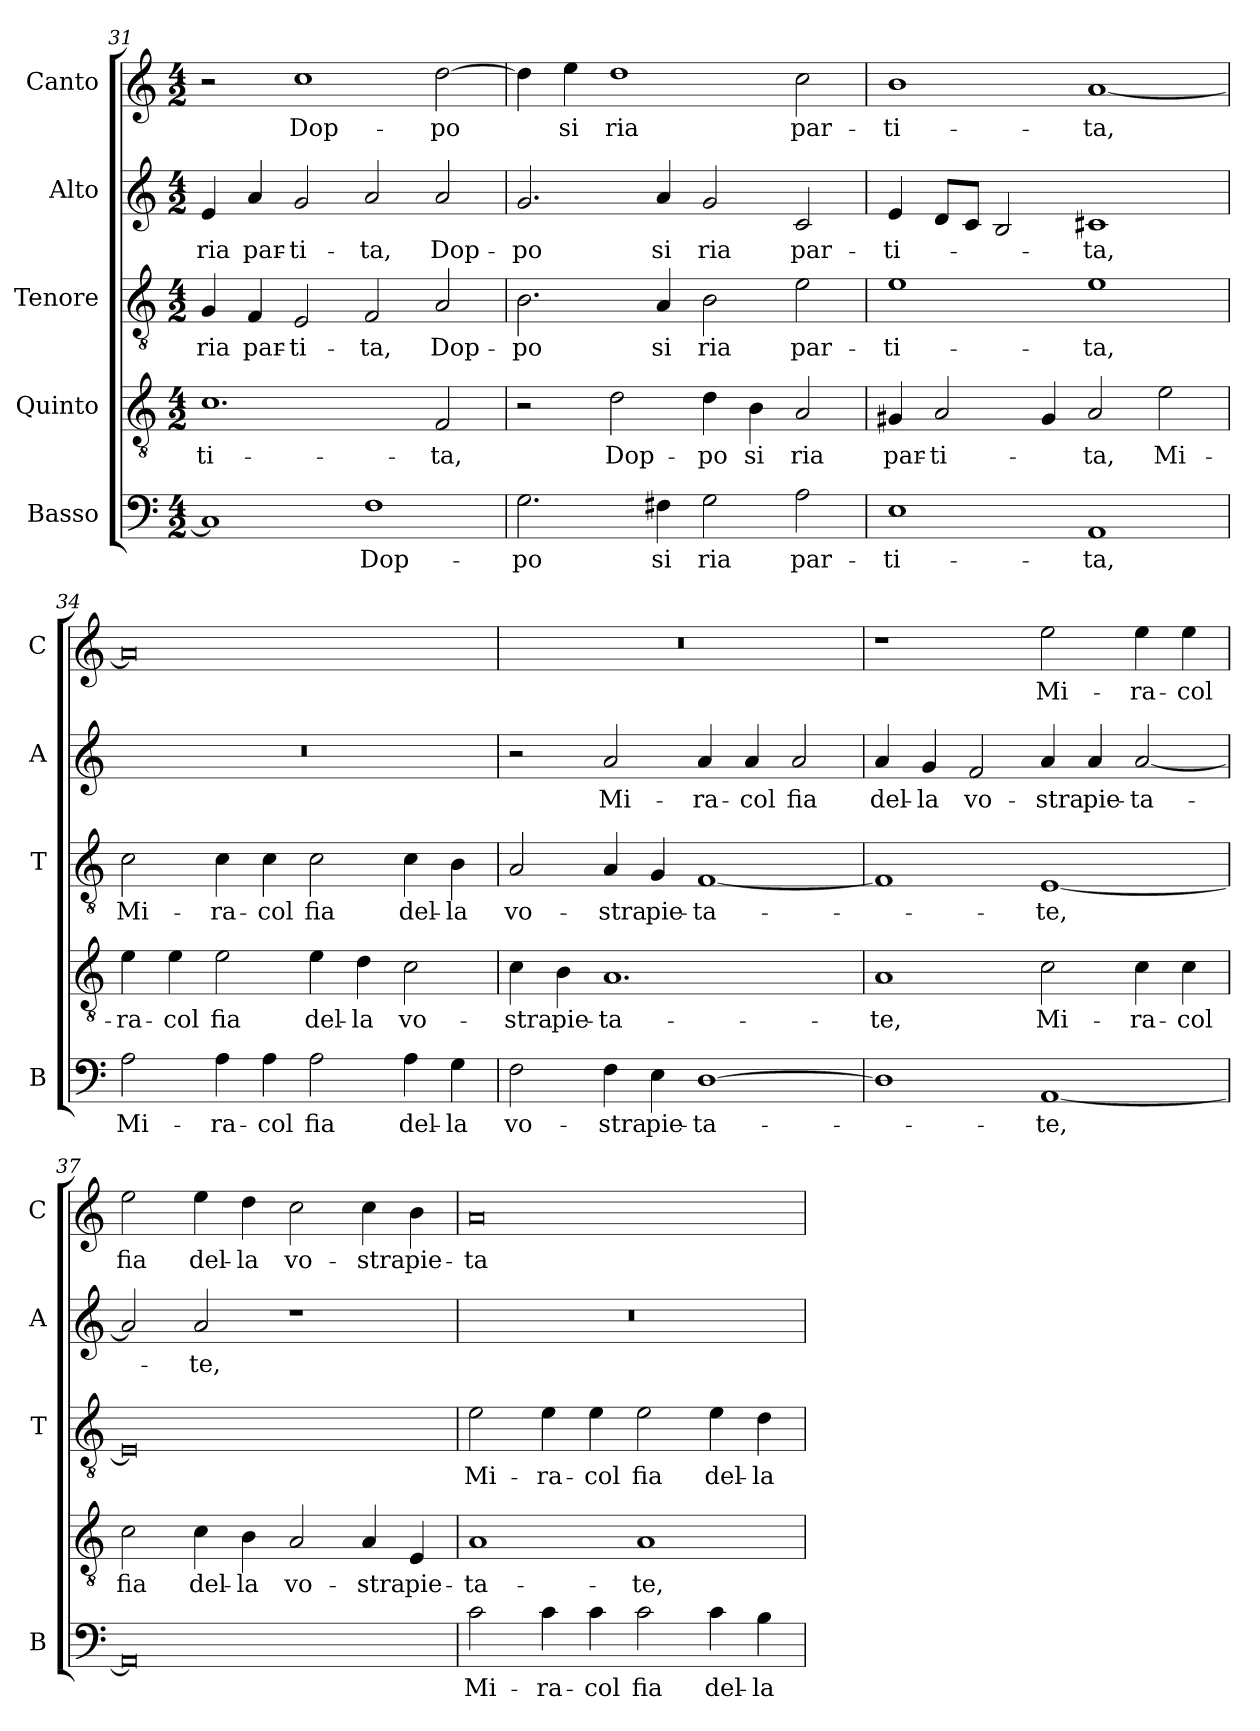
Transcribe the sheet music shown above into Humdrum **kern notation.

**kern	**text	**kern	**text	**kern	**text	**kern	**text	**kern	**text
*part5	*part5	*part4	*part4	*part3	*part3	*part2	*part2	*part1	*part1
*staff5	*staff5	*staff4	*staff4	*staff3	*staff3	*staff2	*staff2	*staff1	*staff1
*I"Basso	*	*I"Quinto	*	*I"Tenore	*	*I"Alto	*	*I"Canto	*
*I'B	*	*	*	*I'T	*	*I'A	*	*I'C	*
*clefF4	*	*clefGv2	*	*clefGv2	*	*clefG2	*	*clefG2	*
*k[]	*	*k[]	*	*k[]	*	*k[]	*	*k[]	*
*C:	*	*C:	*	*C:	*	*C:	*	*C:	*
*M4/2	*	*M4/2	*	*M4/2	*	*M4/2	*	*M4/2	*
=31	=31	=31	=31	=31	=31	=31	=31	=31	=31
!	!	!	!LO:LY:b	!	!LO:LY:b	!	!LO:LY:b	!	!
1C]	.	1.c	-ti-	4G/	ria	4e/	ria	2r	.
!	!	!	!	!	!LO:LY:b	!	!LO:LY:b	!	!
.	.	.	.	4F/	par-	4a/	par-	.	.
!	!	!	!	!	!LO:LY:b	!	!LO:LY:b	!	!LO:LY:b
.	.	.	.	2E/	-ti-	2g/	-ti-	1cc	Dop-
!	!LO:LY:b	!	!	!	!LO:LY:b	!	!LO:LY:b	!	!
1F	Dop-	.	.	2F/	-ta,	2a/	-ta,	.	.
!	!	!	!LO:LY:b	!	!LO:LY:b	!	!LO:LY:b	!	!LO:LY:b
.	.	2F/	-ta,	2A/	Dop-	2a/	Dop-	[2dd\	-po
!!LO:LB:g=z
=32	=32	=32	=32	=32	=32	=32	=32	=32	=32
!	!LO:LY:b	!	!	!	!LO:LY:b	!	!LO:LY:b	!	!
2.G\	-po	2r	.	2.B\	-po	2.g/	-po	4dd\]	.
!	!	!	!	!	!	!	!	!	!LO:LY:b
.	.	.	.	.	.	.	.	4ee\	si
!	!	!	!LO:LY:b	!	!	!	!	!	!LO:LY:b
.	.	2d\	Dop-	.	.	.	.	1dd	ria
!	!LO:LY:b	!	!	!	!LO:LY:b	!	!LO:LY:b	!	!
4F#X\	si	.	.	4A/	si	4a/	si	.	.
!	!LO:LY:b	!	!LO:LY:b	!	!LO:LY:b	!	!LO:LY:b	!	!
2G\	ria	4d\	-po	2B\	ria	2g/	ria	.	.
!	!	!	!LO:LY:b	!	!	!	!	!	!
.	.	4B\	si	.	.	.	.	.	.
!	!LO:LY:b	!	!LO:LY:b	!	!LO:LY:b	!	!LO:LY:b	!	!LO:LY:b
2A\	par-	2A/	ria	2e\	par-	2c/	par-	2cc\	par-
=33	=33	=33	=33	=33	=33	=33	=33	=33	=33
!	!LO:LY:b	!	!LO:LY:b	!	!LO:LY:b	!	!LO:LY:b	!	!LO:LY:b
1E	-ti-	4G#X/	par-	1e	-ti-	4e/	-ti-	1b	-ti-
!	!	!	!LO:LY:b	!	!	!	!	!	!
.	.	2A/	-ti-	.	.	8d/L	.	.	.
.	.	.	.	.	.	8c/J	.	.	.
.	.	.	.	.	.	2B/	.	.	.
.	.	4G#/	.	.	.	.	.	.	.
!	!LO:LY:b	!	!LO:LY:b	!	!LO:LY:b	!	!LO:LY:b	!	!LO:LY:b
1AA	-ta,	2A/	-ta,	1e	-ta,	1c#X	-ta,	[1a	-ta,
!	!	!	!LO:LY:b	!	!	!	!	!	!
.	.	2e\	Mi-	.	.	.	.	.	.
=34	=34	=34	=34	=34	=34	=34	=34	=34	=34
!	!LO:LY:b	!	!LO:LY:b	!	!LO:LY:b	!	!	!	!
2A\	Mi-	4e\	-ra-	2c\	Mi-	0r	.	0a]	.
!	!	!	!LO:LY:b	!	!	!	!	!	!
.	.	4e\	-col	.	.	.	.	.	.
!	!LO:LY:b	!	!LO:LY:b	!	!LO:LY:b	!	!	!	!
4A\	-ra-	2e\	fia	4c\	-ra-	.	.	.	.
!	!LO:LY:b	!	!	!	!LO:LY:b	!	!	!	!
4A\	-col	.	.	4c\	-col	.	.	.	.
!	!LO:LY:b	!	!LO:LY:b	!	!LO:LY:b	!	!	!	!
2A\	fia	4e\	del-	2c\	fia	.	.	.	.
!	!	!	!LO:LY:b	!	!	!	!	!	!
.	.	4d\	-la	.	.	.	.	.	.
!	!LO:LY:b	!	!LO:LY:b	!	!LO:LY:b	!	!	!	!
4A\	del-	2c\	vo-	4c\	del-	.	.	.	.
!	!LO:LY:b	!	!	!	!LO:LY:b	!	!	!	!
4G\	-la	.	.	4B\	-la	.	.	.	.
=35	=35	=35	=35	=35	=35	=35	=35	=35	=35
!	!LO:LY:b	!	!LO:LY:b	!	!LO:LY:b	!	!	!	!
2F\	vo-	4c\	-stra	2A/	vo-	2r	.	0r	.
!	!	!	!LO:LY:b	!	!	!	!	!	!
.	.	4B\	pie-	.	.	.	.	.	.
!	!LO:LY:b	!	!LO:LY:b	!	!LO:LY:b	!	!LO:LY:b	!	!
4F\	-stra	1.A	-ta-	4A/	-stra	2a/	Mi-	.	.
!	!LO:LY:b	!	!	!	!LO:LY:b	!	!	!	!
4E\	pie-	.	.	4G/	pie-	.	.	.	.
!	!LO:LY:b	!	!	!	!LO:LY:b	!	!LO:LY:b	!	!
[1D	-ta-	.	.	[1F	-ta-	4a/	-ra-	.	.
!	!	!	!	!	!	!	!LO:LY:b	!	!
.	.	.	.	.	.	4a/	-col	.	.
!	!	!	!	!	!	!	!LO:LY:b	!	!
.	.	.	.	.	.	2a/	fia	.	.
!!LO:PB:g=z
=36	=36	=36	=36	=36	=36	=36	=36	=36	=36
!	!	!	!LO:LY:b	!	!	!	!LO:LY:b	!	!
1D]	.	1A	-te,	1F]	.	4a/	del-	1r	.
!	!	!	!	!	!	!	!LO:LY:b	!	!
.	.	.	.	.	.	4g/	-la	.	.
!	!	!	!	!	!	!	!LO:LY:b	!	!
.	.	.	.	.	.	2f/	vo-	.	.
!	!LO:LY:b	!	!LO:LY:b	!	!LO:LY:b	!	!LO:LY:b	!	!LO:LY:b
[1AA	-te,	2c\	Mi-	[1E	-te,	4a/	-stra	2ee\	Mi-
!	!	!	!	!	!	!	!LO:LY:b	!	!
.	.	.	.	.	.	4a/	pie-	.	.
!	!	!	!LO:LY:b	!	!	!	!LO:LY:b	!	!LO:LY:b
.	.	4c\	-ra-	.	.	[2a/	-ta-	4ee\	-ra-
!	!	!	!LO:LY:b	!	!	!	!	!	!LO:LY:b
.	.	4c\	-col	.	.	.	.	4ee\	-col
=37	=37	=37	=37	=37	=37	=37	=37	=37	=37
!	!	!	!LO:LY:b	!	!	!	!	!	!LO:LY:b
0AA]	.	2c\	fia	0E]	.	2a/]	.	2ee\	fia
!	!	!	!LO:LY:b	!	!	!	!LO:LY:b	!	!LO:LY:b
.	.	4c\	del-	.	.	2a/	-te,	4ee\	del-
!	!	!	!LO:LY:b	!	!	!	!	!	!LO:LY:b
.	.	4B\	-la	.	.	.	.	4dd\	-la
!	!	!	!LO:LY:b	!	!	!	!	!	!LO:LY:b
.	.	2A/	vo-	.	.	1r	.	2cc\	vo-
!	!	!	!LO:LY:b	!	!	!	!	!	!LO:LY:b
.	.	4A/	-stra	.	.	.	.	4cc\	-stra
!	!	!	!LO:LY:b	!	!	!	!	!	!LO:LY:b
.	.	4E/	pie-	.	.	.	.	4b\	pie-
=38	=38	=38	=38	=38	=38	=38	=38	=38	=38
!	!LO:LY:b	!	!LO:LY:b	!	!LO:LY:b	!	!	!	!LO:LY:b
2c\	Mi-	1A	-ta-	2e\	Mi-	0r	.	0a	-ta-
!	!LO:LY:b	!	!	!	!LO:LY:b	!	!	!	!
4c\	-ra-	.	.	4e\	-ra-	.	.	.	.
!	!LO:LY:b	!	!	!	!LO:LY:b	!	!	!	!
4c\	-col	.	.	4e\	-col	.	.	.	.
!	!LO:LY:b	!	!LO:LY:b	!	!LO:LY:b	!	!	!	!
2c\	fia	1A	-te,	2e\	fia	.	.	.	.
!	!LO:LY:b	!	!	!	!LO:LY:b	!	!	!	!
4c\	del-	.	.	4e\	del-	.	.	.	.
!	!LO:LY:b	!	!	!	!LO:LY:b	!	!	!	!
4B\	-la	.	.	4d\	-la	.	.	.	.
=	=	=	=	=	=	=	=	=	=
*-	*-	*-	*-	*-	*-	*-	*-	*-	*-
